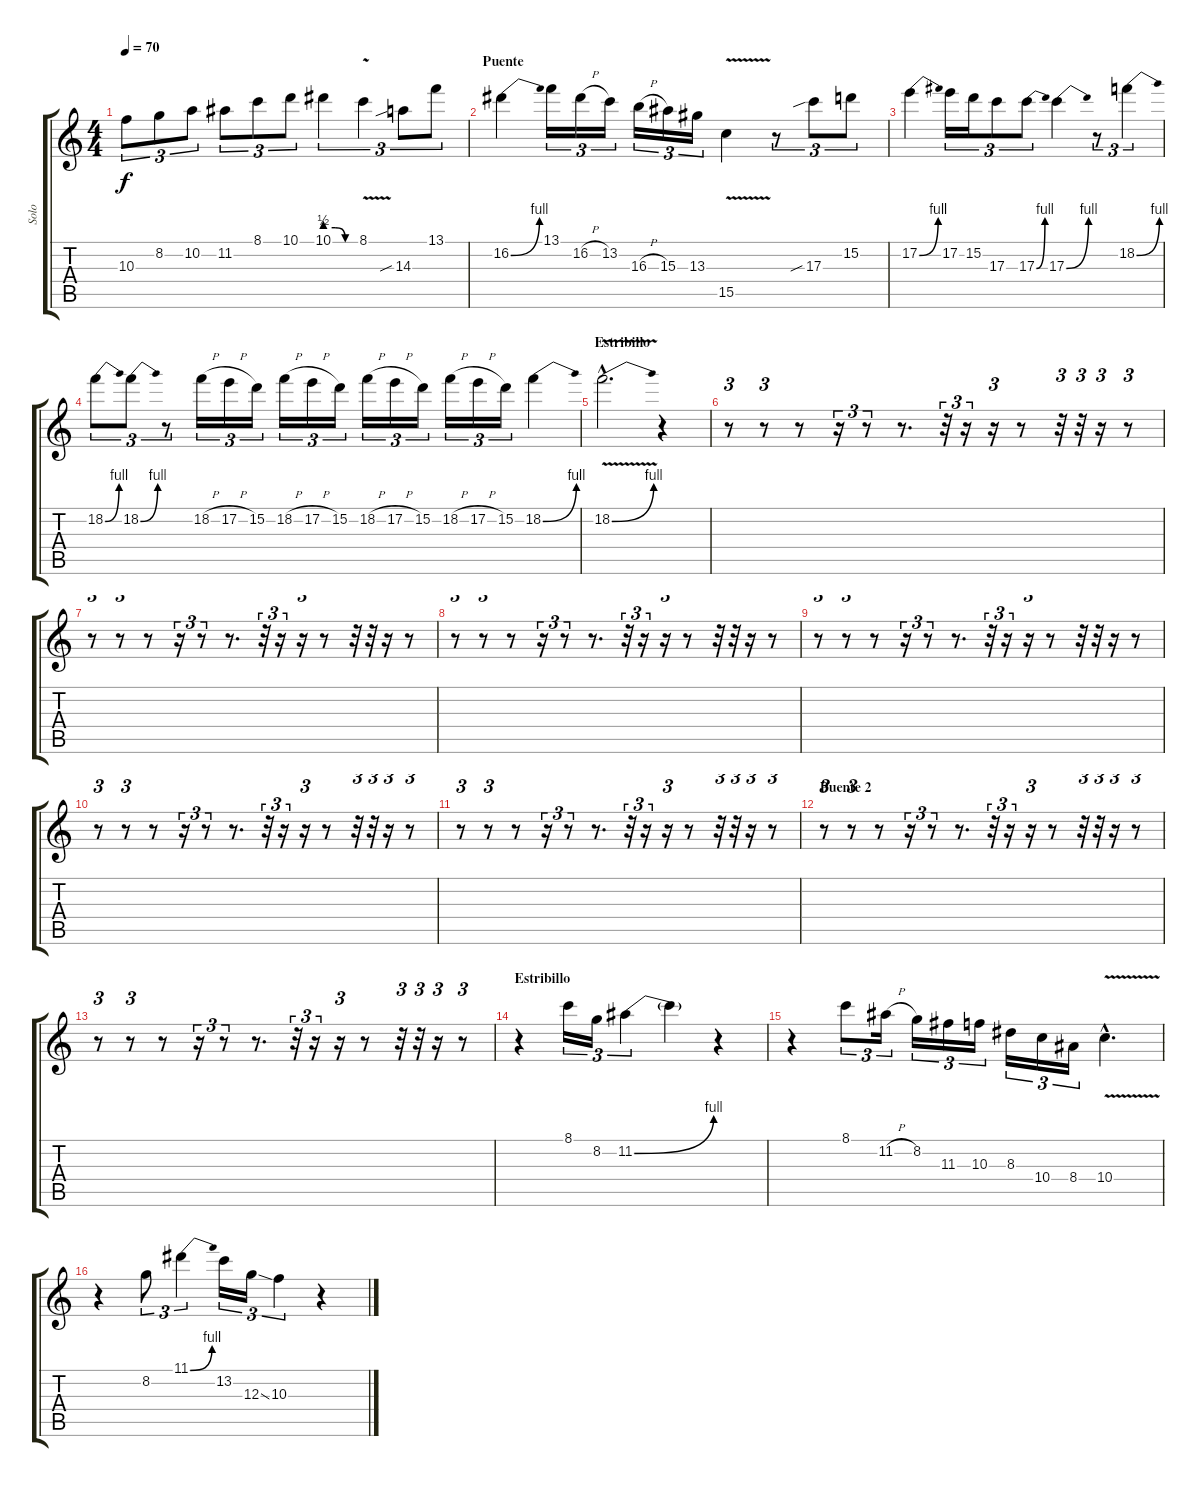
\track ("Solo" "Solo") {instrument overdrivenguitar}
\staff {score tabs}
\tuning (E4 B3 G3 D3 A2 E2) {hide}
\ts (4 4)
\tempo 70
\clef g2
\ks c
10.3.8{tu (3 2) dy f} 8.2.8{tu (3 2)} 10.2.8{tu (3 2)} 11.2.8{tu (3 2)} 8.1.8{tu (3 2)} 10.1.8{tu (3 2)} 10.1{be (custom 0 2 20 2 40 0 60 0)}.4{tu (3 2)} 8.1{v}.4{tu (3 2)} 14.3{sib}.8{tu (3 2)} 13.1.8{tu (3 2)} |
\section ("" "Puente")
16.2{be (bend 0 0 60 4)}.4 13.1.16{tu (3 2)} 16.2{h}.16{tu (3 2)} 13.2.16{tu (3 2)} 16.3{h}.16{tu (3 2)} 15.3.16{tu (3 2)} 13.3.16{tu (3 2)} 15.5{v}.4 r.8{tu (3 2)} 17.3{sib}.8{tu (3 2)} 15.2.8{tu (3 2)} |
17.2{be (bend 0 0 60 4)}.4 17.2.16{tu (3 2)} 15.2.16{tu (3 2)} 17.3.8{tu (3 2)} 17.3{be (bend 0 0 60 4)}.8{tu (3 2)} 17.3{be (bend 0 0 60 4)}.4 r.8{tu (3 2)} 18.2{be (bend 0 0 60 4)}.4{tu (3 2)} |
18.2{be (bend 0 0 60 4)}.8{tu (3 2)} 18.2{be (bend 0 0 60 4)}.8{tu (3 2)} r.8{tu (3 2)} 18.2{h}.16{tu (3 2)} 17.2{h}.16{tu (3 2)} 15.2.16{tu (3 2)} 18.2{h}.16{tu (3 2)} 17.2{h}.16{tu (3 2)} 15.2.16{tu (3 2)} 18.2{h}.16{tu (3 2)} 17.2{h}.16{tu (3 2)} 15.2.16{tu (3 2)} 18.2{h}.16{tu (3 2)} 17.2{h}.16{tu (3 2)} 15.2.16{tu (3 2)} 18.2{be (bend 0 0 60 4)}.4 |
\section ("" "Estribillo")
18.2{be (bend 0 0 60 4) v hac}.2{d} r.4 |
r.8{tu (3 2)} r.8{tu (3 2)} r.8 r.16{tu (3 2)} r.8{tu (3 2)} r.8{d} r.32{tu (3 2)} r.16{tu (3 2)} r.16{tu (3 2)} r.8 r.32{tu (3 2)} r.32{tu (3 2)} r.16{tu (3 2)} r.8{tu (3 2)} |
r.8{tu (3 2)} r.8{tu (3 2)} r.8 r.16{tu (3 2)} r.8{tu (3 2)} r.8{d} r.32{tu (3 2)} r.16{tu (3 2)} r.16{tu (3 2)} r.8 r.32{tu (3 2)} r.32{tu (3 2)} r.16{tu (3 2)} r.8{tu (3 2)} |
r.8{tu (3 2)} r.8{tu (3 2)} r.8 r.16{tu (3 2)} r.8{tu (3 2)} r.8{d} r.32{tu (3 2)} r.16{tu (3 2)} r.16{tu (3 2)} r.8 r.32{tu (3 2)} r.32{tu (3 2)} r.16{tu (3 2)} r.8{tu (3 2)} |
r.8{tu (3 2)} r.8{tu (3 2)} r.8 r.16{tu (3 2)} r.8{tu (3 2)} r.8{d} r.32{tu (3 2)} r.16{tu (3 2)} r.16{tu (3 2)} r.8 r.32{tu (3 2)} r.32{tu (3 2)} r.16{tu (3 2)} r.8{tu (3 2)} |
r.8{tu (3 2)} r.8{tu (3 2)} r.8 r.16{tu (3 2)} r.8{tu (3 2)} r.8{d} r.32{tu (3 2)} r.16{tu (3 2)} r.16{tu (3 2)} r.8 r.32{tu (3 2)} r.32{tu (3 2)} r.16{tu (3 2)} r.8{tu (3 2)} |
r.8{tu (3 2)} r.8{tu (3 2)} r.8 r.16{tu (3 2)} r.8{tu (3 2)} r.8{d} r.32{tu (3 2)} r.16{tu (3 2)} r.16{tu (3 2)} r.8 r.32{tu (3 2)} r.32{tu (3 2)} r.16{tu (3 2)} r.8{tu (3 2)} |
\section ("" "Puente 2")
r.8{tu (3 2)} r.8{tu (3 2)} r.8 r.16{tu (3 2)} r.8{tu (3 2)} r.8{d} r.32{tu (3 2)} r.16{tu (3 2)} r.16{tu (3 2)} r.8 r.32{tu (3 2)} r.32{tu (3 2)} r.16{tu (3 2)} r.8{tu (3 2)} |
r.8{tu (3 2)} r.8{tu (3 2)} r.8 r.16{tu (3 2)} r.8{tu (3 2)} r.8{d} r.32{tu (3 2)} r.16{tu (3 2)} r.16{tu (3 2)} r.8 r.32{tu (3 2)} r.32{tu (3 2)} r.16{tu (3 2)} r.8{tu (3 2)} |
\section ("" "Estribillo")
r.4 8.1.16{tu (3 2)} 8.2.16{tu (3 2)} 11.2{be (bend 0 0 60 4)}.4{tu (3 2)} 11.2{t}.4 r.4 |
r.4 8.1.8{tu (3 2)} 11.2{h}.16{tu (3 2)} 8.2.16{tu (3 2)} 11.3.16{tu (3 2)} 10.3.16{tu (3 2)} 8.3.16{tu (3 2)} 10.4.16{tu (3 2)} 8.4.16{tu (3 2)} 10.4{v hac}.4{d} |
r.4 8.2.8{tu (3 2)} 11.1{be (bend 0 0 60 4)}.4{tu (3 2)} 13.2.16{tu (3 2)} 12.3{ss}.16{tu (3 2)} 10.3.4{tu (3 2)} r.4
